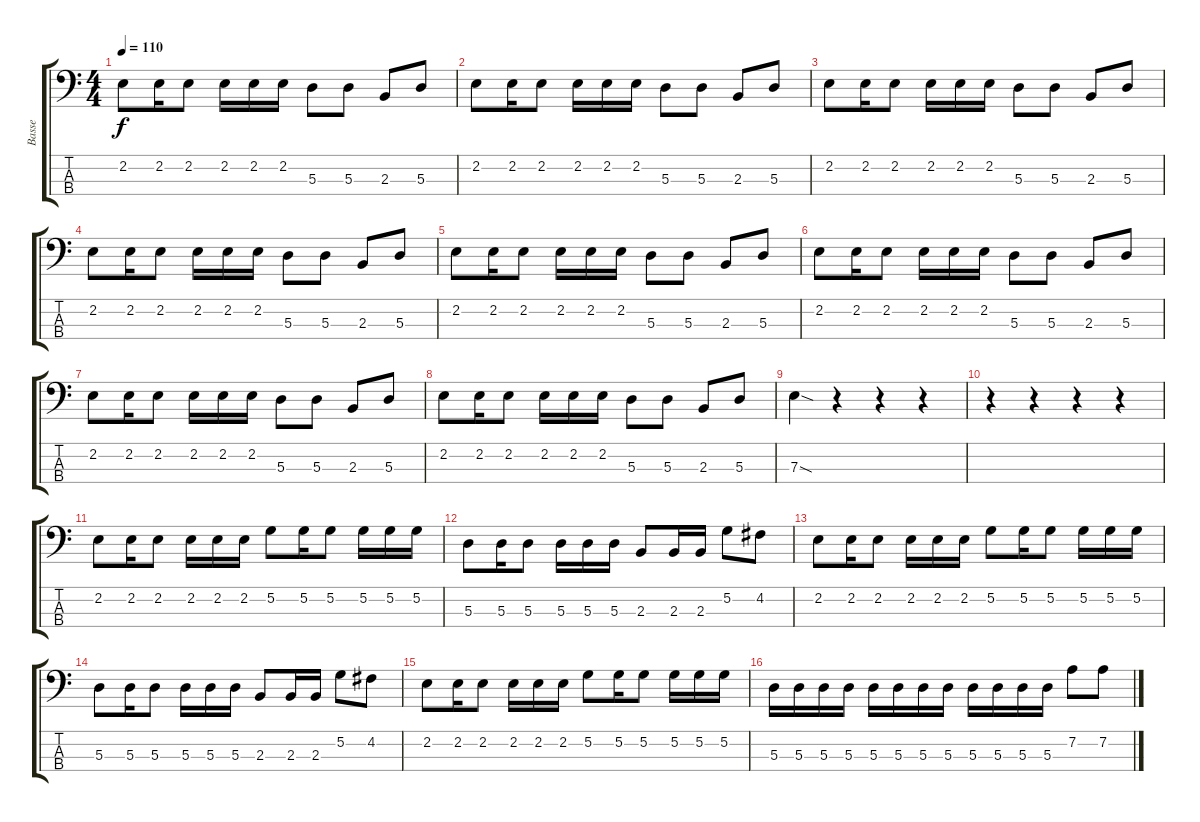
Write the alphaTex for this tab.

\track ("Basse" "Basse") {instrument electricbasspick}
\staff {score tabs}
\tuning (G2 D2 A1 E1) {hide}
\ts (4 4)
\tempo 110
\clef f4
\ks c
2.2.8{dy f} 2.2.16 2.2.8 2.2.16 2.2.16 2.2.16 5.3.8 5.3.8 2.3.8 5.3.8 |
2.2.8 2.2.16 2.2.8 2.2.16 2.2.16 2.2.16 5.3.8 5.3.8 2.3.8 5.3.8 |
2.2.8 2.2.16 2.2.8 2.2.16 2.2.16 2.2.16 5.3.8 5.3.8 2.3.8 5.3.8 |
2.2.8 2.2.16 2.2.8 2.2.16 2.2.16 2.2.16 5.3.8 5.3.8 2.3.8 5.3.8 |
2.2.8 2.2.16 2.2.8 2.2.16 2.2.16 2.2.16 5.3.8 5.3.8 2.3.8 5.3.8 |
2.2.8 2.2.16 2.2.8 2.2.16 2.2.16 2.2.16 5.3.8 5.3.8 2.3.8 5.3.8 |
2.2.8 2.2.16 2.2.8 2.2.16 2.2.16 2.2.16 5.3.8 5.3.8 2.3.8 5.3.8 |
2.2.8 2.2.16 2.2.8 2.2.16 2.2.16 2.2.16 5.3.8 5.3.8 2.3.8 5.3.8 |
7.3{sod}.4 r.4 r.4 r.4 |
r.4 r.4 r.4 r.4 |
2.2.8 2.2.16 2.2.8 2.2.16 2.2.16 2.2.16 5.2.8 5.2.16 5.2.8 5.2.16 5.2.16 5.2.16 |
5.3.8 5.3.16 5.3.8 5.3.16 5.3.16 5.3.16 2.3.8 2.3.16 2.3.16 5.2.8 4.2.8 |
2.2.8 2.2.16 2.2.8 2.2.16 2.2.16 2.2.16 5.2.8 5.2.16 5.2.8 5.2.16 5.2.16 5.2.16 |
5.3.8 5.3.16 5.3.8 5.3.16 5.3.16 5.3.16 2.3.8 2.3.16 2.3.16 5.2.8 4.2.8 |
2.2.8 2.2.16 2.2.8 2.2.16 2.2.16 2.2.16 5.2.8 5.2.16 5.2.8 5.2.16 5.2.16 5.2.16 |
5.3.16 5.3.16 5.3.16 5.3.16 5.3.16 5.3.16 5.3.16 5.3.16 5.3.16 5.3.16 5.3.16 5.3.16 7.2.8 7.2.8
